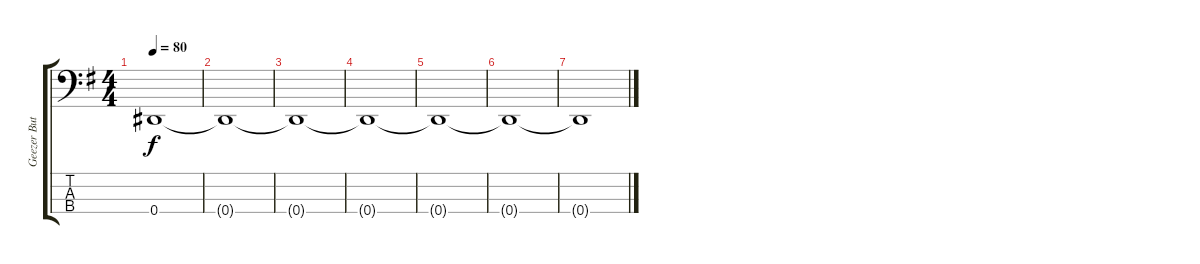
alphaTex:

\track ("Geezer Butler" "Geezer But") {instrument electricbassfinger}
\staff {score tabs}
\tuning (Gb2 Db2 Ab1 Eb1) {hide}
\ts (4 4)
\tempo 80
\clef f4
\ks g
0.4{t}.1{dy f} |
0.4{t}.1 |
0.4{t}.1 |
0.4{t}.1 |
0.4{t}.1 |
0.4{t}.1 |
0.4{t}.1
